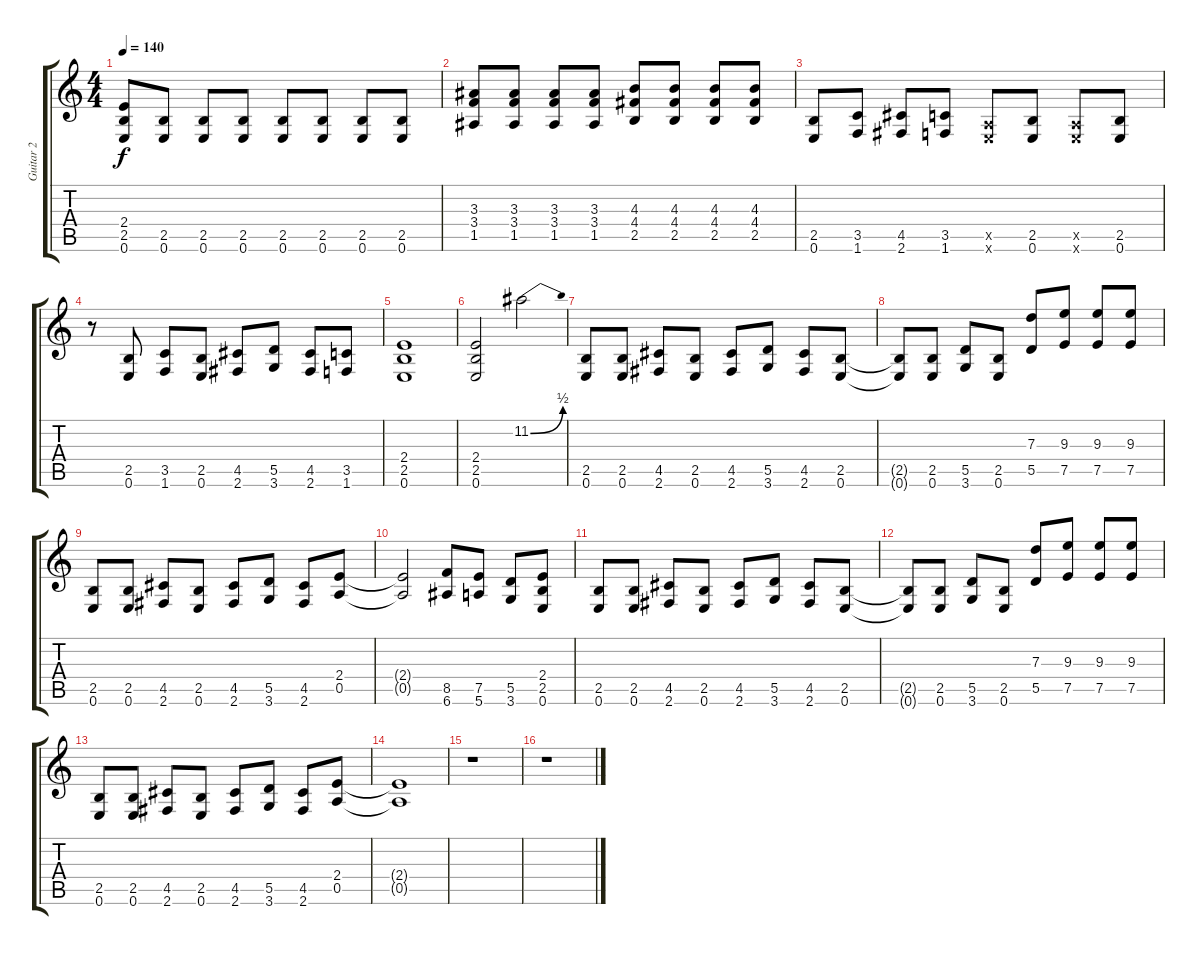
\track ("Guitar 2" "Guitar 2") {instrument distortionguitar}
\staff {score tabs}
\tuning (E4 B3 G3 D3 A2 E2) {hide}
\ts (4 4)
\tempo 140
\clef g2
\ks c
(2.4 2.5 0.6).8{dy f} (2.5 0.6).8 (2.5 0.6).8 (2.5 0.6).8 (2.5 0.6).8 (2.5 0.6).8 (2.5 0.6).8 (2.5 0.6).8 |
(3.3 3.4 1.5).8 (3.3 3.4 1.5).8 (3.3 3.4 1.5).8 (3.3 3.4 1.5).8 (4.3 4.4 2.5).8 (4.3 4.4 2.5).8 (4.3 4.4 2.5).8 (4.3 4.4 2.5).8 |
(2.5 0.6).8 (3.5 1.6).8 (4.5 2.6).8 (3.5 1.6).8 (0.5{x} 0.6{x}).8 (2.5 0.6).8 (0.5{x} 0.6{x}).8 (2.5 0.6).8 |
r.8 (2.5 0.6).8 (3.5 1.6).8 (2.5 0.6).8 (4.5 2.6).8 (5.5 3.6).8 (4.5 2.6).8 (3.5 1.6).8 |
(2.4 2.5 0.6).1 |
(2.4 2.5 0.6).2 11.2{be (bend 0 0 60 2)}.2 |
(2.5 0.6).8 (2.5 0.6).8 (4.5 2.6).8 (2.5 0.6).8 (4.5 2.6).8 (5.5 3.6).8 (4.5 2.6).8 (2.5 0.6).8 |
(2.5{t} 0.6{t}).8 (2.5 0.6).8 (5.5 3.6).8 (2.5 0.6).8 (7.3 5.5).8 (9.3 7.5).8 (9.3 7.5).8 (9.3 7.5).8 |
(2.5 0.6).8 (2.5 0.6).8 (4.5 2.6).8 (2.5 0.6).8 (4.5 2.6).8 (5.5 3.6).8 (4.5 2.6).8 (2.4 0.5).8 |
(2.4{t} 0.5{t}).2 (8.5 6.6).8 (7.5 5.6).8 (5.5 3.6).8 (2.4 2.5 0.6).8 |
(2.5 0.6).8 (2.5 0.6).8 (4.5 2.6).8 (2.5 0.6).8 (4.5 2.6).8 (5.5 3.6).8 (4.5 2.6).8 (2.5 0.6).8 |
(2.5{t} 0.6{t}).8 (2.5 0.6).8 (5.5 3.6).8 (2.5 0.6).8 (7.3 5.5).8 (9.3 7.5).8 (9.3 7.5).8 (9.3 7.5).8 |
(2.5 0.6).8 (2.5 0.6).8 (4.5 2.6).8 (2.5 0.6).8 (4.5 2.6).8 (5.5 3.6).8 (4.5 2.6).8 (2.4 0.5).8 |
(2.4{t} 0.5{t}).1 |
r.1 |
r.1
